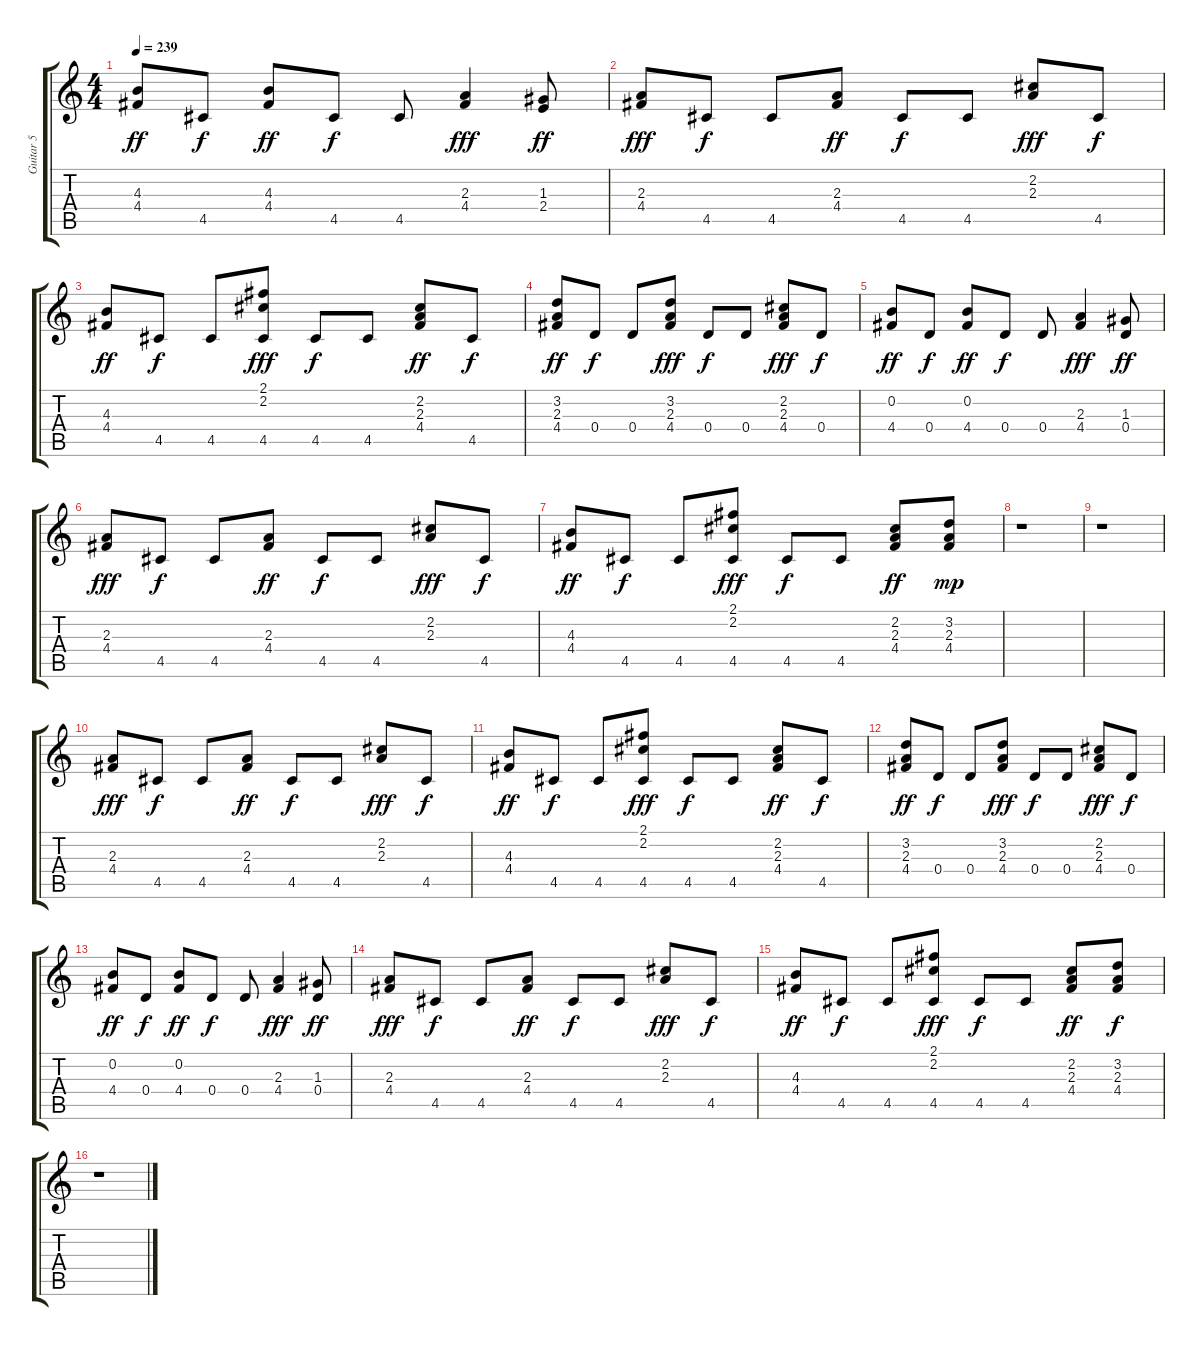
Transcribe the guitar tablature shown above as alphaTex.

\track ("Guitar 5" "Guitar 5") {instrument distortionguitar}
\staff {score tabs}
\tuning (E4 B3 G3 D3 A2 E2) {hide}
\ts (4 4)
\tempo 239
\clef g2
\ks c
(4.3 4.4).8{dy ff} 4.5.8{dy f} (4.3 4.4).8{dy ff} 4.5.8{dy f} 4.5.8 (2.3 4.4).4{dy fff} (1.3 2.4).8{dy ff} |
(2.3 4.4).8{dy fff} 4.5.8{dy f} 4.5.8 (2.3 4.4).8{dy ff} 4.5.8{dy f} 4.5.8 (2.2 2.3).8{dy fff} 4.5.8{dy f} |
(4.3 4.4).8{dy ff} 4.5.8{dy f} 4.5.8 (2.1 2.2 4.5).8{dy fff} 4.5.8{dy f} 4.5.8 (2.2 2.3 4.4).8{dy ff} 4.5.8{dy f} |
(3.2 2.3 4.4).8{dy ff} 0.4.8{dy f} 0.4.8 (3.2 2.3 4.4).8{dy fff} 0.4.8{dy f} 0.4.8 (2.2 2.3 4.4).8{dy fff} 0.4.8{dy f} |
(0.2 4.4).8{dy ff} 0.4.8{dy f} (0.2 4.4).8{dy ff} 0.4.8{dy f} 0.4.8 (2.3 4.4).4{dy fff} (1.3 0.4).8{dy ff} |
(2.3 4.4).8{dy fff} 4.5.8{dy f} 4.5.8 (2.3 4.4).8{dy ff} 4.5.8{dy f} 4.5.8 (2.2 2.3).8{dy fff} 4.5.8{dy f} |
(4.3 4.4).8{dy ff} 4.5.8{dy f} 4.5.8 (2.1 2.2 4.5).8{dy fff} 4.5.8{dy f} 4.5.8 (2.2 2.3 4.4).8{dy ff} (3.2 2.3 4.4).8{dy mp} |
r.1 |
r.1 |
(2.3 4.4).8{dy fff} 4.5.8{dy f} 4.5.8 (2.3 4.4).8{dy ff} 4.5.8{dy f} 4.5.8 (2.2 2.3).8{dy fff} 4.5.8{dy f} |
(4.3 4.4).8{dy ff} 4.5.8{dy f} 4.5.8 (2.1 2.2 4.5).8{dy fff} 4.5.8{dy f} 4.5.8 (2.2 2.3 4.4).8{dy ff} 4.5.8{dy f} |
(3.2 2.3 4.4).8{dy ff} 0.4.8{dy f} 0.4.8 (3.2 2.3 4.4).8{dy fff} 0.4.8{dy f} 0.4.8 (2.2 2.3 4.4).8{dy fff} 0.4.8{dy f} |
(0.2 4.4).8{dy ff} 0.4.8{dy f} (0.2 4.4).8{dy ff} 0.4.8{dy f} 0.4.8 (2.3 4.4).4{dy fff} (1.3 0.4).8{dy ff} |
(2.3 4.4).8{dy fff} 4.5.8{dy f} 4.5.8 (2.3 4.4).8{dy ff} 4.5.8{dy f} 4.5.8 (2.2 2.3).8{dy fff} 4.5.8{dy f} |
(4.3 4.4).8{dy ff} 4.5.8{dy f} 4.5.8 (2.1 2.2 4.5).8{dy fff} 4.5.8{dy f} 4.5.8 (2.2 2.3 4.4).8{dy ff} (3.2 2.3 4.4).8{dy f} |
r.1
